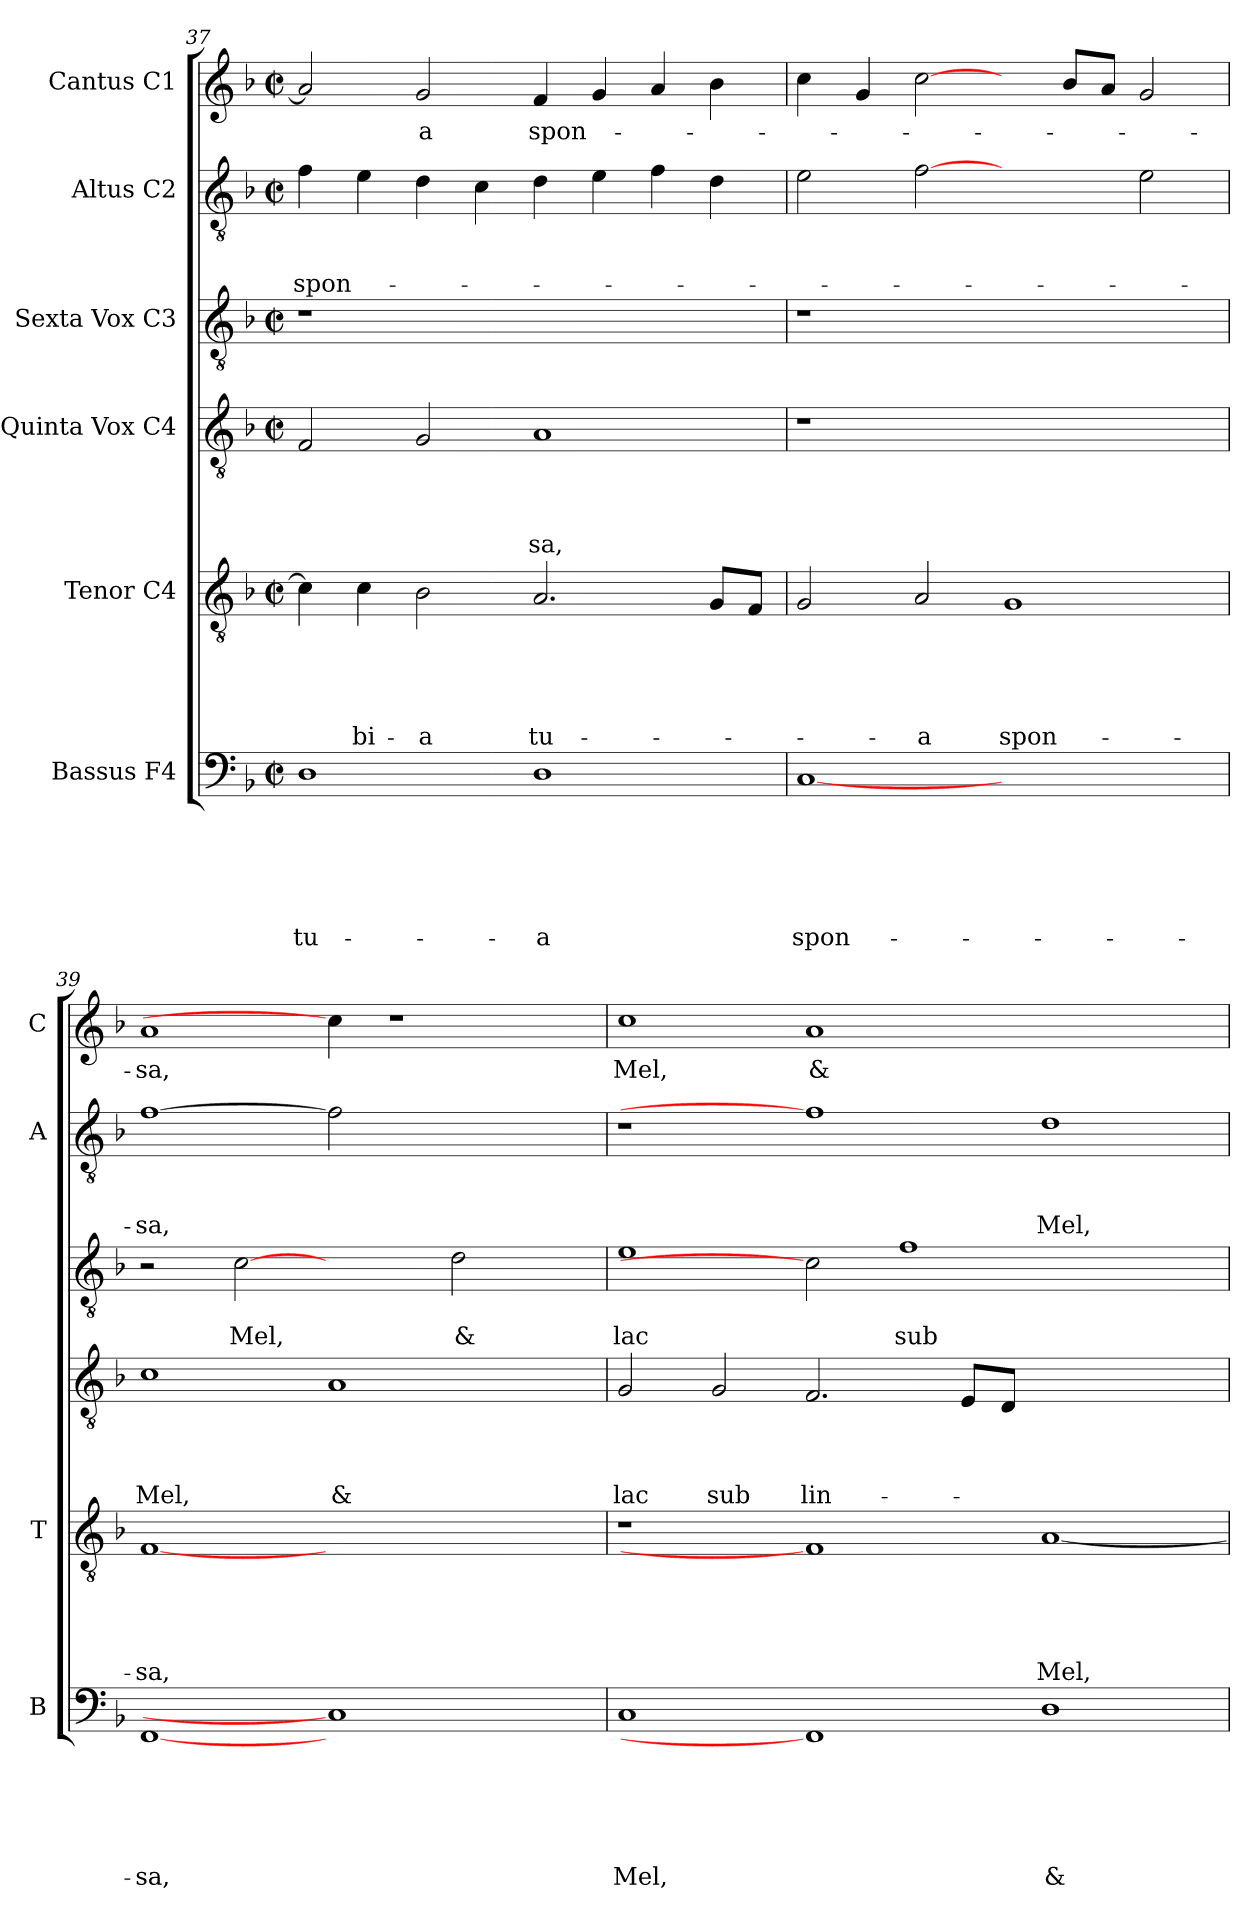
**kern	**text	**text	**text	**text	**text	**text	**kern	**text	**text	**text	**text	**text	**kern	**text	**text	**text	**text	**kern	**text	**text	**kern	**text	**text	**text	**kern	**text
*part6	*part6	*part6	*part6	*part6	*part6	*part6	*part5	*part5	*part5	*part5	*part5	*part5	*part4	*part4	*part4	*part4	*part4	*part3	*part3	*part3	*part2	*part2	*part2	*part2	*part1	*part1
*staff6	*staff6	*staff6	*staff6	*staff6	*staff6	*staff6	*staff5	*staff5	*staff5	*staff5	*staff5	*staff5	*staff4	*staff4	*staff4	*staff4	*staff4	*staff3	*staff3	*staff3	*staff2	*staff2	*staff2	*staff2	*staff1	*staff1
*I"Bassus F4	*	*	*	*	*	*	*I"Tenor C4	*	*	*	*	*	*I"Quinta Vox C4	*	*	*	*	*I"Sexta Vox C3	*	*	*I"Altus C2	*	*	*	*I"Cantus C1	*
*I'B	*	*	*	*	*	*	*I'T	*	*	*	*	*	*	*	*	*	*	*	*	*	*I'A	*	*	*	*I'C	*
*clefF4	*	*	*	*	*	*	*clefGv2	*	*	*	*	*	*clefGv2	*	*	*	*	*clefGv2	*	*	*clefGv2	*	*	*	*clefG2	*
*k[b-]	*	*	*	*	*	*	*k[b-]	*	*	*	*	*	*k[b-]	*	*	*	*	*k[b-]	*	*	*k[b-]	*	*	*	*k[b-]	*
*F:	*	*	*	*	*	*	*F:	*	*	*	*	*	*F:	*	*	*	*	*F:	*	*	*F:	*	*	*	*F:	*
*M2/2	*	*	*	*	*	*	*M2/2	*	*	*	*	*	*M2/2	*	*	*	*	*M2/2	*	*	*M2/2	*	*	*	*M2/2	*
*met(c|)	*	*	*	*	*	*	*met(c|)	*	*	*	*	*	*met(c|)	*	*	*	*	*met(c|)	*	*	*met(c|)	*	*	*	*met(c|)	*
=37	=37	=37	=37	=37	=37	=37	=37	=37	=37	=37	=37	=37	=37	=37	=37	=37	=37	=37	=37	=37	=37	=37	=37	=37	=37	=37
!	!	!	!	!	!	!LO:LY:b	!	!	!	!	!	!	!	!	!	!	!	!	!	!	!	!	!	!LO:LY:b	!	!
1D	.	.	.	.	.	tu-	4c\]	.	.	.	.	.	2F/	.	.	.	.	1r	.	.	4f\	.	.	spon-	2a/]	.
!	!	!	!	!	!	!	!	!	!	!	!	!LO:LY:b	!	!	!	!	!	!	!	!	!	!	!	!	!	!
.	.	.	.	.	.	.	4c\	.	.	.	.	-bi-	.	.	.	.	.	.	.	.	4e\	.	.	.	.	.
!	!	!	!	!	!	!	!	!	!	!	!	!LO:LY:b	!	!	!	!	!	!	!	!	!	!	!	!	!	!LO:LY:b
.	.	.	.	.	.	.	2B-\	.	.	.	.	-a	2G/	.	.	.	.	.	.	.	4d\	.	.	.	2g/	-a
.	.	.	.	.	.	.	.	.	.	.	.	.	.	.	.	.	.	.	.	.	4c\	.	.	.	.	.
!	!	!	!	!	!	!LO:LY:b	!	!	!	!	!	!LO:LY:b	!	!	!	!	!LO:LY:b	!	!	!	!	!	!	!	!	!LO:LY:b
1D	.	.	.	.	.	-a	2.A/	.	.	.	.	tu-	1A	.	.	.	-sa,	1ryy	.	.	4d\	.	.	.	4f/	spon-
.	.	.	.	.	.	.	.	.	.	.	.	.	.	.	.	.	.	.	.	.	4e\	.	.	.	4g/	.
.	.	.	.	.	.	.	.	.	.	.	.	.	.	.	.	.	.	.	.	.	4f\	.	.	.	4a/	.
.	.	.	.	.	.	.	8G/L	.	.	.	.	.	.	.	.	.	.	.	.	.	4d\	.	.	.	4b-\	.
.	.	.	.	.	.	.	8F/J	.	.	.	.	.	.	.	.	.	.	.	.	.	.	.	.	.	.	.
!!LO:LB:g=z
=38	=38	=38	=38	=38	=38	=38	=38	=38	=38	=38	=38	=38	=38	=38	=38	=38	=38	=38	=38	=38	=38	=38	=38	=38	=38	=38
!	!	!	!	!	!	!LO:LY:b	!	!	!	!	!	!	!	!	!	!	!	!	!	!	!	!	!	!	!	!
[1C	.	.	.	.	.	spon-	2G/	.	.	.	.	.	1r	.	.	.	.	1r	.	.	2e\	.	.	.	4cc\	.
.	.	.	.	.	.	.	.	.	.	.	.	.	.	.	.	.	.	.	.	.	.	.	.	.	4g/	.
!	!	!	!	!	!	!	!	!	!	!	!	!LO:LY:b	!	!	!	!	!	!	!	!	!	!	!	!	!	!
.	.	.	.	.	.	.	2A/	.	.	.	.	-a	.	.	.	.	.	.	.	.	[2f	.	.	.	[2cc\	.
!	!	!	!	!	!	!	!	!	!	!	!	!LO:LY:b	!	!	!	!	!	!	!	!	!	!	!	!	!	!
1ryy	.	.	.	.	.	.	1G	.	.	.	.	spon-	1ryy	.	.	.	.	1ryy	.	.	2ryy	.	.	.	4ryy	.
.	.	.	.	.	.	.	.	.	.	.	.	.	.	.	.	.	.	.	.	.	.	.	.	.	8b-/L	.
.	.	.	.	.	.	.	.	.	.	.	.	.	.	.	.	.	.	.	.	.	.	.	.	.	8a/J	.
.	.	.	.	.	.	.	.	.	.	.	.	.	.	.	.	.	.	.	.	.	2e\	.	.	.	2g/	.
=39	=39	=39	=39	=39	=39	=39	=39	=39	=39	=39	=39	=39	=39	=39	=39	=39	=39	=39	=39	=39	=39	=39	=39	=39	=39	=39
!	!	!	!	!	!	!LO:LY:b	!	!	!	!	!	!LO:LY:b	!	!	!	!	!LO:LY:b	!	!	!	!	!	!	!LO:LY:b	!	!LO:LY:b
[1FF	.	.	.	.	.	-sa,	[1F	.	.	.	.	-sa,	1c	.	.	.	Mel,	2r	.	.	[1f	.	.	-sa,	1a	-sa,
!	!	!	!	!	!	!	!	!	!	!	!	!	!	!	!	!	!	!	!	!LO:LY:b	!	!	!	!	!	!
.	.	.	.	.	.	.	.	.	.	.	.	.	.	.	.	.	.	[2c	.	Mel,	.	.	.	.	.	.
!	!	!	!	!	!	!	!	!	!	!	!	!	!	!	!	!	!LO:LY:b	!	!	!	!	!	!	!	!	!
1C]	.	.	.	.	.	.	1ryy	.	.	.	.	.	1A	.	.	.	&	2ryy	.	.	2f]	.	.	.	4cc\]	.
.	.	.	.	.	.	.	.	.	.	.	.	.	.	.	.	.	.	.	.	.	.	.	.	.	1r	.
!	!	!	!	!	!	!	!	!	!	!	!	!	!	!	!	!	!	!	!	!LO:LY:b	!	!	!	!	!	!
.	.	.	.	.	.	.	.	.	.	.	.	.	.	.	.	.	.	2d\	.	&	2.ryy	.	.	.	.	.
4ryy	.	.	.	.	.	.	4ryy	.	.	.	.	.	4ryy	.	.	.	.	4ryy	.	.	.	.	.	.	.	.
=40	=40	=40	=40	=40	=40	=40	=40	=40	=40	=40	=40	=40	=40	=40	=40	=40	=40	=40	=40	=40	=40	=40	=40	=40	=40	=40
!	!	!	!	!	!	!LO:LY:b	!	!	!	!	!	!	!	!	!	!	!LO:LY:b	!	!	!LO:LY:b	!	!	!	!	!	!LO:LY:b
1C	.	.	.	.	.	Mel,	1r	.	.	.	.	.	2G/	.	.	.	lac	1e	.	lac	1r	.	.	.	1cc	Mel,
!	!	!	!	!	!	!	!	!	!	!	!	!	!	!	!	!	!LO:LY:b	!	!	!	!	!	!	!	!	!
.	.	.	.	.	.	.	.	.	.	.	.	.	2G/	.	.	.	sub	.	.	.	.	.	.	.	.	.
!	!	!	!	!	!	!	!	!	!	!	!	!	!	!	!	!	!LO:LY:b	!	!	!	!	!	!	!	!	!LO:LY:b
1FF]	.	.	.	.	.	.	1F]	.	.	.	.	.	2.F/	.	.	.	lin-	2c]	.	.	1f]	.	.	.	1a	&
!	!	!	!	!	!	!	!	!	!	!	!	!	!	!	!	!	!	!	!	!LO:LY:b	!	!	!	!	!	!
.	.	.	.	.	.	.	.	.	.	.	.	.	.	.	.	.	.	1f	.	sub	.	.	.	.	.	.
.	.	.	.	.	.	.	.	.	.	.	.	.	8E/L	.	.	.	.	.	.	.	.	.	.	.	.	.
.	.	.	.	.	.	.	.	.	.	.	.	.	8D/J	.	.	.	.	.	.	.	.	.	.	.	.	.
!	!	!	!	!	!	!LO:LY:b	!	!	!	!	!	!LO:LY:b	!	!	!	!	!	!	!	!	!	!	!	!LO:LY:b	!	!
1D	.	.	.	.	.	&	[1A	.	.	.	.	Mel,	1ryy	.	.	.	.	.	.	.	1d	.	.	Mel,	1ryy	.
.	.	.	.	.	.	.	.	.	.	.	.	.	.	.	.	.	.	2ryy	.	.	.	.	.	.	.	.
=	=	=	=	=	=	=	=	=	=	=	=	=	=	=	=	=	=	=	=	=	=	=	=	=	=	=
*-	*-	*-	*-	*-	*-	*-	*-	*-	*-	*-	*-	*-	*-	*-	*-	*-	*-	*-	*-	*-	*-	*-	*-	*-	*-	*-
